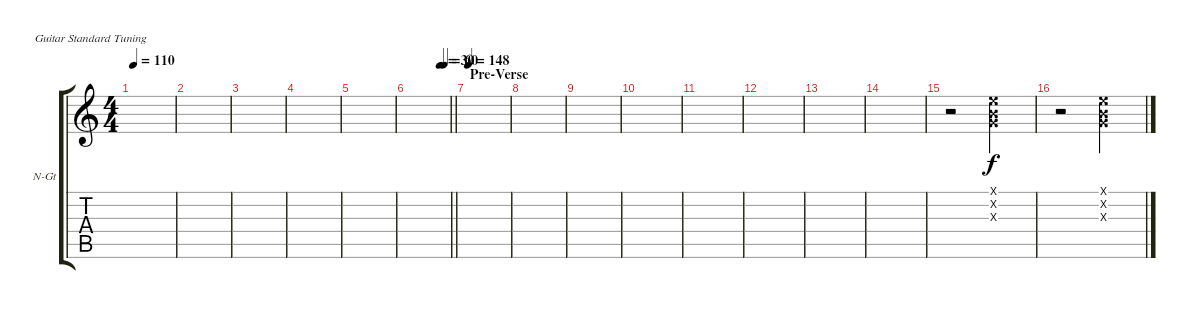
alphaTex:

\defaultSystemsLayout 4
\bracketExtendMode groupsimilarinstruments
\firstSystemTrackNameOrientation horizontal
\otherSystemsTrackNameOrientation horizontal
\track ("Nylon Guitar" "N-Gt") {instrument acousticguitarnylon}
\staff {score tabs}
\tuning (E4 B3 G3 D3 A2 E2)
\ts (4 4)
\tempo 110
\clef g2
\scale
0.333333
\ks c
|
\scale
0.333333 |
\scale
0.333333 |
\scale
0.333333 |
\scale
0.333333 |
\tempo (30 0.78125)
\tempo (60 0.875)
\scale
0.333333
\barLineRight lightlight
|
\section ("" "Pre-Verse")
\tempo 148
\scale
0.333333 |
\scale
0.333333 |
\scale
0.333333 |
\scale
0.333333 |
\scale
0.333333 |
\scale
0.333333 |
\scale
0.333333 |
\scale
0.333333 |
\scale
0.333333 r.2 (0.1{x} 0.2{x} 0.3{x}).2 |
\scale
0.333333 r.2 (0.1{x} 0.2{x} 0.3{x}).2
